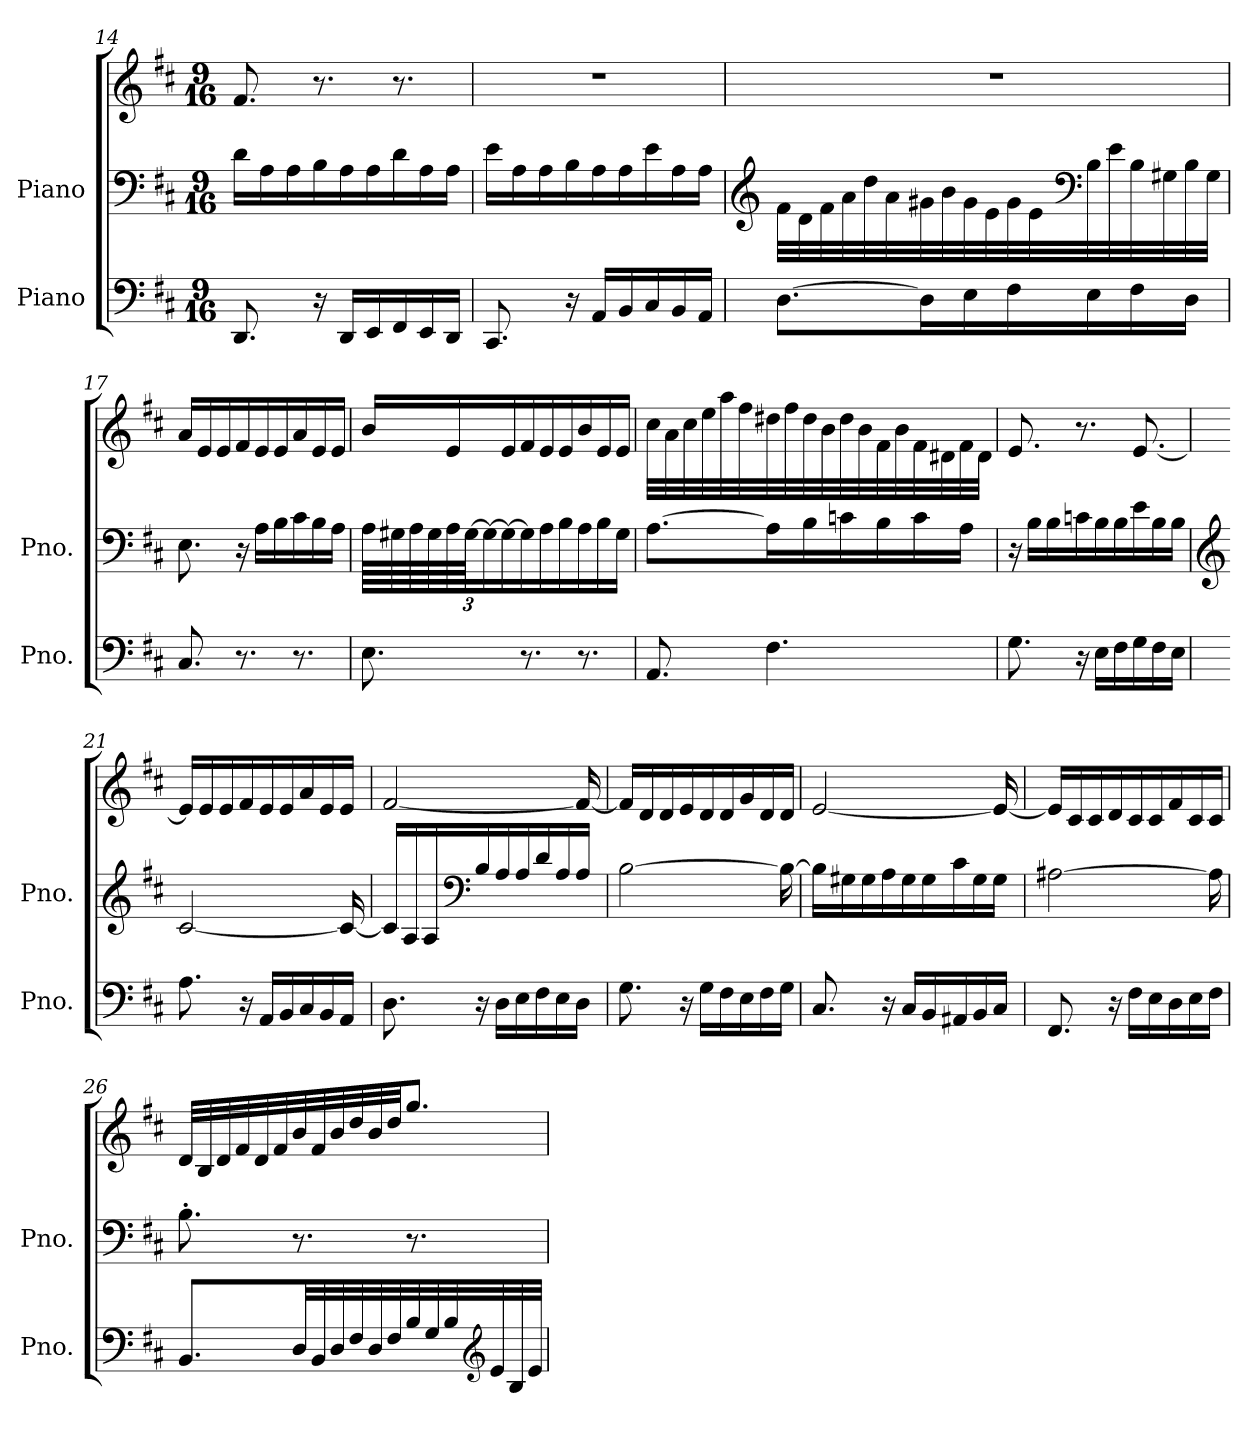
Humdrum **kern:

**kern	**kern	**kern
*part2	*part1	*part1
*staff3	*staff2	*staff1
*I"Piano	*I"Piano	*
*I'Pno.	*I'Pno.	*
!!LO:LB:g=z
*clefF4	*clefF4	*clefG2
*k[f#c#]	*k[f#c#]	*k[f#c#]
*M9/16	*M9/16	*M9/16
=14	=14	=14
8.DD/	16d\LL	8.f#/
.	16A\	.
.	16A\	.
16r	16B\	8.r
16DD/LL	16A\	.
16EE/	16A\	.
16FF#/	16d\	8.r
16EE/	16A\	.
16DD/JJ	16A\JJ	.
=15	=15	=15
8.CC#/	16e\LL	16%9r
.	16A\	.
.	16A\	.
16r	16B\	.
16AA/LL	16A\	.
16BB/	16A\	.
16C#/	16e\	.
16BB/	16A\	.
16AA/JJ	16A\JJ	.
=16	=16	=16
*	*clefG2	*
[8.D\L	32f#\LLL	16%9r
.	32d\	.
.	32f#\	.
.	32a\	.
.	32dd\	.
.	32a\	.
16D\L]	32g#X\	.
.	32b\	.
16E\	32g#\	.
.	32e\	.
16F#\	32g#\	.
.	32e\	.
*	*clefF4	*
16E\	32B\	.
.	32e\	.
16F#\	32B\	.
.	32G#X\	.
16D\JJ	32B\	.
.	32G#\JJJ	.
!!LO:LB:g=z
=17	=17	=17
8.C#/	8.E\	16a/LL
.	.	16e/
.	.	16e/
8.r	16r	16f#/
.	16A\LL	16e/
.	16B\	16e/
8.r	16c#\	16a/
.	16B\	16e/
.	16A\JJ	16e/JJ
=18	=18	=18
8.E\	64A\LLLL	16b/LL
.	64G#X\	.
.	64A\	.
.	64G#\	.
*	*Xbrackettup	*
.	96A\	16e/
.	[96G#\JJ	.
.	24G#\_	.
.	16G#\_	16e/
8.r	16G#\]	16f#/
.	16A\	16e/
.	16B\	16e/
8.r	16A\	16b/
.	16B\	16e/
.	16G#\JJ	16e/JJ
=19	=19	=19
8.AA/	[8.A\L	32cc#\LLL
.	.	32a\
.	.	32cc#\
.	.	32ee\
.	.	32aa\
.	.	32ff#\
4.F#\	16A\L]	32dd#X\
.	.	32ff#\
.	16B\	32dd#\
.	.	32b\
.	16cn\	32dd#\
.	.	32b\
.	16B\	32f#\
.	.	32b\
.	16c\	32f#\
.	.	32d#X\
.	16A\JJ	32f#\
.	.	32d#\JJJ
!!LO:LB:g=z
=20	=20	=20
8.G\	16r	8.e/
.	16B\LL	.
.	16B\	.
16r	16cn\	8.r
16E\LL	16B\	.
16F#\	16B\	.
16G\	16e\	[8.e/
16F#\	16B\	.
16E\JJ	16B\JJ	.
=21	=21	=21
*	*clefG2	*
8.A\	[2c#/	16e/LL]
.	.	16e/
.	.	16e/
16r	.	16f#/
16AA/LL	.	16e/
16BB/	.	16e/
16C#/	.	16a/
16BB/	.	16e/
16AA/JJ	16c#/_	16e/JJ
=22	=22	=22
8.D\	16c#/LL]	[2f#/
.	16A/	.
.	16A/	.
*	*clefF4	*
16r	16B/	.
16D\LL	16A/	.
16E\	16A/	.
16F#\	16d/	.
16E\	16A/	.
16D\JJ	16A/JJ	16f#/_
!!LO:PB:g=z
=23	=23	=23
8.G\	[2B\	16f#/LL]
.	.	16d/
.	.	16d/
16r	.	16e/
16G\LL	.	16d/
16F#\	.	16d/
16E\	.	16g/
16F#\	.	16d/
16G\JJ	16B\_	16d/JJ
=24	=24	=24
8.C#/	16B\LL]	[2e/
.	16G#X\	.
.	16G#\	.
16r	16A\	.
16C#/LL	16G#\	.
16BB/	16G#\	.
16AA#X/	16c#\	.
16BB/	16G#\	.
16C#/JJ	16G#\JJ	16e/_
=25	=25	=25
8.FF#/	[2A#X\	16e/LL]
.	.	16c#/
.	.	16c#/
16r	.	16d/
16F#\LL	.	16c#/
16E\	.	16c#/
16D\	.	16f#/
16E\	.	16c#/
16F#\JJ	16A#\]	16c#/JJ
!!LO:LB:g=z
=26	=26	=26
8.BB/L	8.B'\	32d/LLL
.	.	32B/
.	.	32d/
.	.	32f#/
.	.	32d/
.	.	32f#/
32D/LL	8.r	32b/
32BB/	.	32f#/
32D/	.	32b/
32F#/	.	32dd/
32D/	.	32b/
32F#/	.	32dd/JJ
32B/	8.r	8.gg/J
32G/	.	.
32B/	.	.
*clefG2	*	*
32e/	.	.
32B/	.	.
32e/JJJ	.	.
=	=	=
*-	*-	*-
